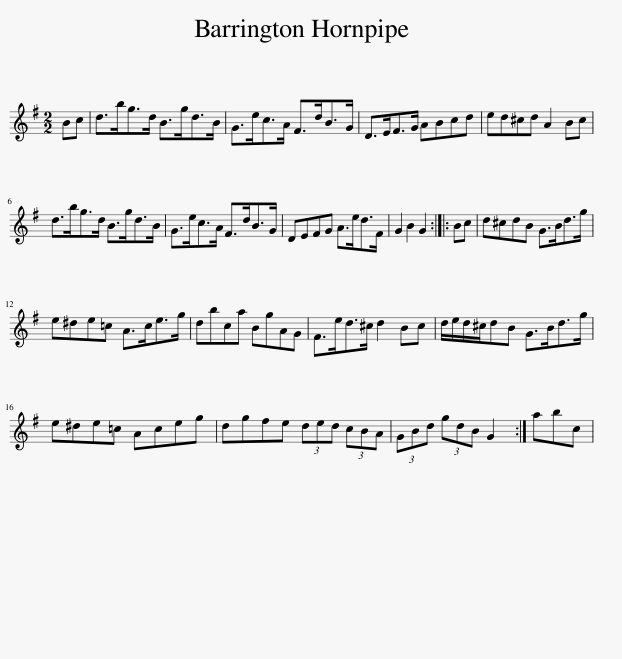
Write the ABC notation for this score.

X:1
L:1/8
M:2/2
I:linebreak $
K:G
V:1 treble
V:1
 Bc | d>bg>d B>gd>B | G>ec>A F>dB>G | D>EF>G ABcd | ed^cd A2 Bc |$ %5
 d>bg>d B>gd>B | G>ec>A F>dB>G | DEFG A>ed>F | G2 B2 G2 :: Bc | %10
 d^cdB G>Bd>g |$ e^de=c A>ce>g | dbca BgAG | F>ed>^c d2 Bc | d/e/d/^c/dB G>Bd>g |$ %15
 e^de=c Aceg | dgfe (3ded (3cBA | (3GBd (3gdB G2 :| abc | %19
